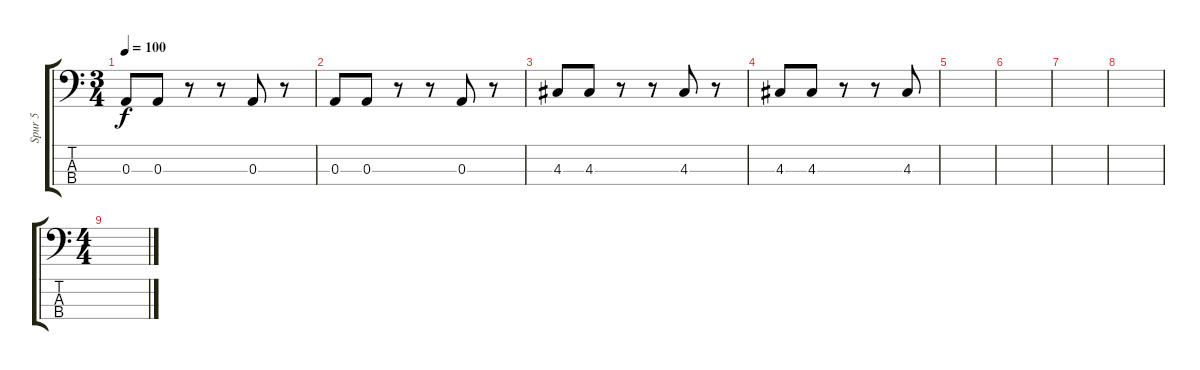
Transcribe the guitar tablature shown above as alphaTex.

\track ("Spur 5" "Spur 5") {instrument electricbassfinger}
\staff {score tabs}
\tuning (G2 D2 A1 E1) {hide}
\ts (3 4)
\tempo 100
\clef f4
\ks c
0.3.8{dy f} 0.3.8 r.8 r.8 0.3.8 r.8 |
0.3.8 0.3.8 r.8 r.8 0.3.8 r.8 |
4.3.8 4.3.8 r.8 r.8 4.3.8 r.8 |
4.3.8 4.3.8 r.8 r.8 4.3.8 |
|
|
|
|
\ts (4 4)
